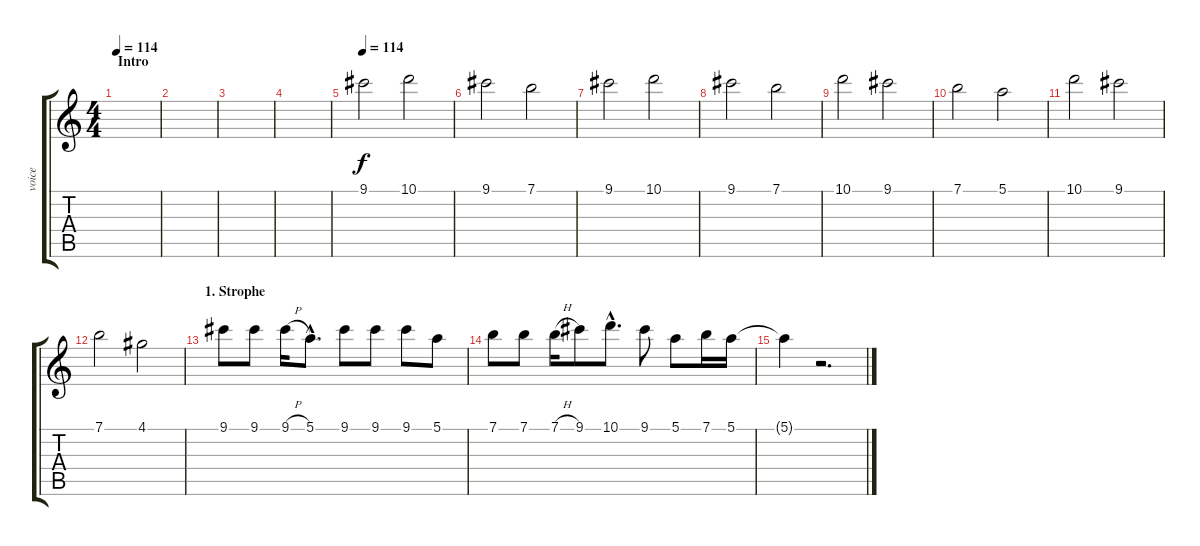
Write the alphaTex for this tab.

\track ("voice" "voice") {instrument overdrivenguitar}
\staff {score tabs}
\tuning (E4 B3 G3 D3 A2 E2) {hide}
\ts (4 4)
\section ("" "Intro")
\tempo 114
\tempo 100
\tempo 114
\clef g2
\ks c
|
|
|
|
\tempo 114
9.1.2 10.1.2 |
9.1.2 7.1.2 |
9.1.2 10.1.2 |
9.1.2 7.1.2 |
10.1.2 9.1.2 |
7.1.2 5.1.2 |
10.1.2 9.1.2 |
7.1.2 4.1.2 |
\section ("" "1. Strophe")
9.1.8{volume 16} 9.1.8 9.1{h}.16 5.1{hac}.8{d} 9.1.8 9.1.8 9.1.8 5.1.8 |
7.1.8 7.1.8 7.1{h}.16 9.1.8 10.1{hac}.8{d} 9.1.8 5.1.8 7.1.16 5.1.16 |
5.1{t}.4 r.2{d}
